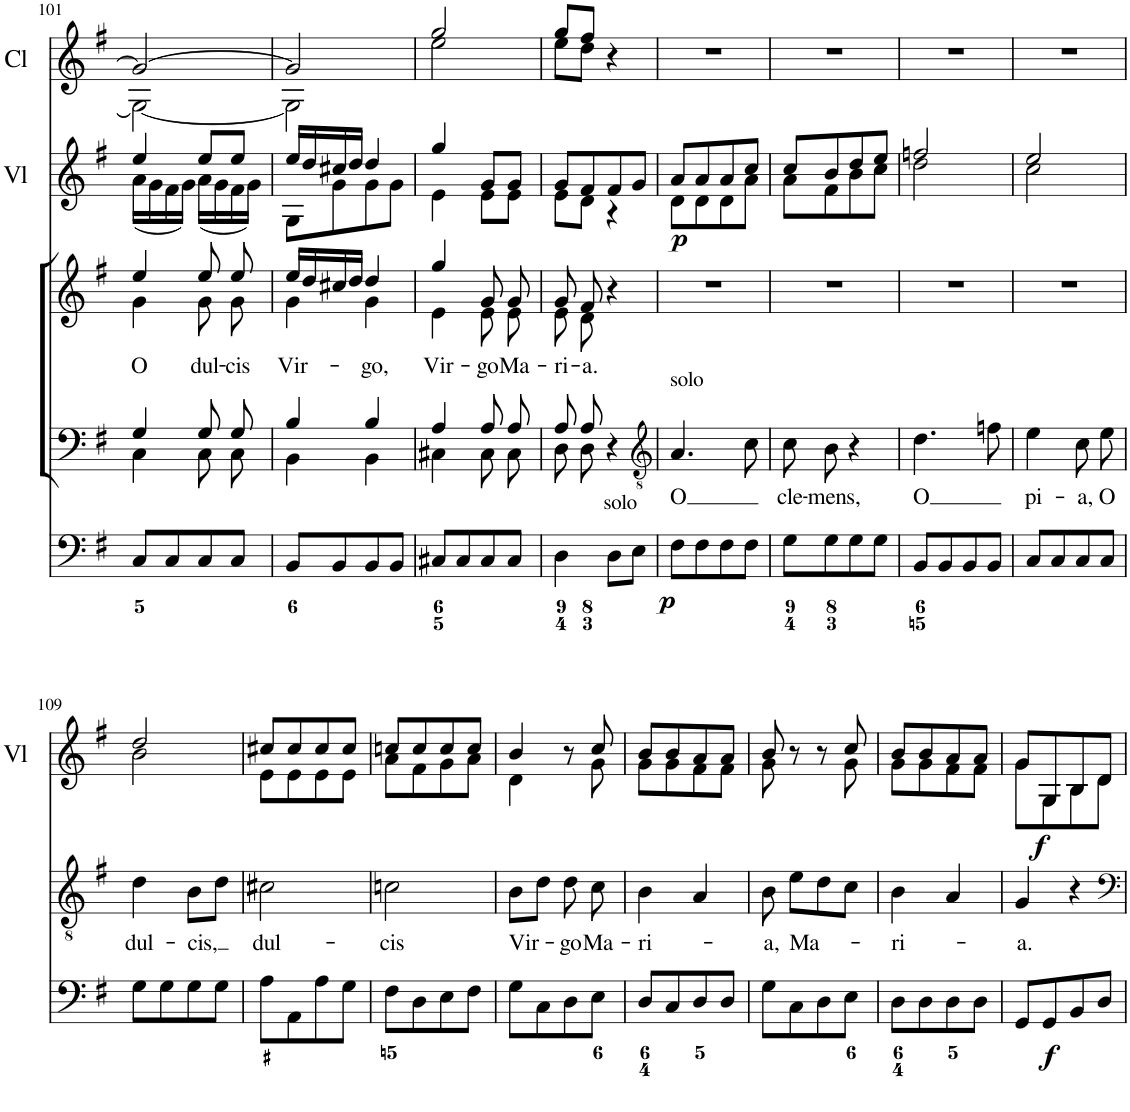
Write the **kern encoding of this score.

**kern	**kern	**dynam	**kern	**dynam	**kern	**text	**kern	**text	**kern	**dynam	**kern
*part7	*part6	*part6	*part5	*part5	*part4	*part4	*part3	*part3	*part2	*part2	*part1
*staff7	*staff6	*staff6	*staff5	*staff5	*staff4	*staff4	*staff3	*staff3	*staff2	*staff2	*staff1
*I"Violin 2	*I"Violin 1	*	*I"Organ	*	*I"Voice	*	*I"Voice	*	*I"2 Violini	*	*I"2 Clarini
*I'V2	*I'V1	*	*	*	*	*	*	*	*I'Vl	*	*I'Cl
!!LO:PB:g=z
*clefG2	*clefG2	*	*clefF4	*	*clefF4	*	*clefG2	*	*clefG2	*	*clefG2
*k[f#]	*k[f#]	*	*k[f#]	*	*k[f#]	*	*k[f#]	*	*k[f#]	*	*k[f#]
*M2/4	*M2/4	*	*M2/4	*	*M2/4	*	*M2/4	*	*M2/4	*	*M2/4
=101	=101	=101	=101	=101	=101	=101	=101	=101	=101	=101	=101
*	*	*	*	*	*^	*	*^	*	*	*	*
!	!	!	!	!	!	!	!	!	!	!LO:LY:b	!	!	!
*	*	*	*	*	*	*	*	*	*	*	*^	*	*^
(16a/LL	4ee	.	8C/L	.	4G/	4C\	.	4ee/	4g\	O	4ee/	(16a\LL	.	2g/_	2G\_
16g/J	.	.	.	.	.	.	.	.	.	.	.	16g\	.	.	.
16f#/L	.	.	8C/	.	.	.	.	.	.	.	.	16f#\	.	.	.
16g/JJ)	.	.	.	.	.	.	.	.	.	.	.	16g\JJ)	.	.	.
!	!	!	!	!	!	!	!	!	!	!LO:LY:b	!	!	!	!	!
(16a/LL	8ee\L	.	8C/	.	8G/	8C\	.	8ee/	8g\	dul-	8ee/L	(16a\LL	.	.	.
16g/J	.	.	.	.	.	.	.	.	.	.	.	16g\	.	.	.
!	!	!	!	!	!	!	!	!	!	!LO:LY:b	!	!	!	!	!
16f#/L	8ee\J	.	8C/J	.	8G/	8C\	.	8ee/	8g\	-cis	8ee/J	16f#\	.	.	.
16g/JJ)	.	.	.	.	.	.	.	.	.	.	.	16g\JJ)	.	.	.
=102	=102	=102	=102	=102	=102	=102	=102	=102	=102	=102	=102	=102	=102	=102	=102
!	!	!	!	!	!	!	!	!	!	!LO:LY:b	!	!	!	!	!
8G/L	16ee\LL	.	8BB/L	.	4B/	4BB\	.	16ee/LL	4g\	Vir-	16ee/LL	8G\L	.	2g/]	2G\]
.	16dd\J	.	.	.	.	.	.	16dd/	.	.	16dd/	.	.	.	.
8g/J	16cc#X\L	.	8BB/	.	.	.	.	16cc#X/	.	.	16cc#X/	8g\	.	.	.
.	16dd\JJ	.	.	.	.	.	.	16dd/JJ	.	.	16dd/JJ	.	.	.	.
!	!	!	!	!	!	!	!	!	!	!LO:LY:b	!	!	!	!	!
8g/L	4dd	.	8BB/	.	4B/	4BB\	.	4dd/	4g\	-go,	4dd/	8g\	.	.	.
8g/J	.	.	8BB/J	.	.	.	.	.	.	.	.	8g\J	.	.	.
=103	=103	=103	=103	=103	=103	=103	=103	=103	=103	=103	=103	=103	=103	=103	=103
!	!	!	!	!	!	!	!	!	!	!LO:LY:b	!	!	!	!	!
4e	4gg	.	8C#X/L	.	4A/	4C#X\	.	4gg/	4e\	Vir-	4gg/	4e\	.	2gg/	2ee\
.	.	.	8C#/	.	.	.	.	.	.	.	.	.	.	.	.
!	!	!	!	!	!	!	!	!	!	!LO:LY:b	!	!	!	!	!
8e/L	8g/L	.	8C#/	.	8A/	8C#\	.	8g/	8e\	-go	8g/L	8e\L	.	.	.
!	!	!	!	!	!	!	!	!	!	!LO:LY:b	!	!	!	!	!
8e/J	8g/J	.	8C#/J	.	8A/	8C#\	.	8g/	8e\	Ma-	8g/J	8e\J	.	.	.
=104	=104	=104	=104	=104	=104	=104	=104	=104	=104	=104	=104	=104	=104	=104	=104
!	!	!	!	!	!	!	!	!	!	!LO:LY:b	!	!	!	!	!
8e/L	8g/L	.	4D\	.	8A/	8D\	.	8g/	8e\	-ri-	8g/L	8e\L	.	8gg/L	8ee\L
!	!	!	!	!	!	!	!	!	!	!LO:LY:b	!	!	!	!	!
8d/J	8f#/J	.	.	.	8A/	8D\	.	8f#/	8d\	-a.	8f#/	8d\J	.	8ff#/J	8dd\J
!	!	!	!LO:TX:a:t=solo	!	!	!	!	!	!	!	!	!	!	!	!
4r	8f#/L	.	8D\L	.	4r	4ryy	.	4r	4ryy	.	8f#/	4r	.	4r	4ryy
.	8g/J	.	8E\J	.	.	.	.	.	.	.	8g/J	.	.	.	.
*	*	*	*	*	*v	*v	*	*	*	*	*	*	*	*v	*v
*	*	*	*	*	*	*	*v	*v	*	*	*	*	*
=105	=105	=105	=105	=105	=105	=105	=105	=105	=105	=105	=105	=105
*	*	*	*	*	*clefGv2	*	*	*	*	*	*	*
!	!	!	!	!	!LO:TX:a:t=solo	!	!	!	!	!	!	!
!	!	!LO:DY:b	!	!LO:DY:b	!	!LO:LY:b	!	!	!	!	!LO:DY:b	!
8d/L	8a/L	p	8F#\L	p	4.A/	O	2r	.	8a/L	8d\L	p	2r
8d/J	8a/J	.	8F#\	.	.	.	.	.	8a/	8d\	.	.
8d/L	8a\L	.	8F#\	.	.	.	.	.	8a/	8d\	.	.
8a/J	8cc\J	.	8F#\J	.	8c\	.	.	.	8cc/J	8a\J	.	.
=106	=106	=106	=106	=106	=106	=106	=106	=106	=106	=106	=106	=106
!	!	!	!	!	!	!LO:LY:b	!	!	!	!	!	!
8a/L	8cc\L	.	8G\L	.	8c\	cle-	2r	.	8cc/L	8a\L	.	2r
!	!	!	!	!	!	!LO:LY:b	!	!	!	!	!	!
8f#/J	8b\J	.	8G\	.	8B\	-mens,	.	.	8b/	8f#\	.	.
8b\L	8dd\L	.	8G\	.	4r	.	.	.	8dd/	8b\	.	.
8cc\J	8ee\J	.	8G\J	.	.	.	.	.	8ee/J	8cc\J	.	.
=107	=107	=107	=107	=107	=107	=107	=107	=107	=107	=107	=107	=107
!	!	!	!	!	!	!LO:LY:b	!	!	!	!	!	!
2dd	2ffn	.	8BB/L	.	4.d\	O	2r	.	2ffn/	2dd\	.	2r
.	.	.	8BB/	.	.	.	.	.	.	.	.	.
.	.	.	8BB/	.	.	.	.	.	.	.	.	.
.	.	.	8BB/J	.	8fn\	.	.	.	.	.	.	.
=108	=108	=108	=108	=108	=108	=108	=108	=108	=108	=108	=108	=108
!	!	!	!	!	!	!LO:LY:b	!	!	!	!	!	!
2cc	2ee	.	8C/L	.	4e\	pi-	2r	.	2ee/	2cc\	.	2r
.	.	.	8C/	.	.	.	.	.	.	.	.	.
!	!	!	!	!	!	!LO:LY:b	!	!	!	!	!	!
.	.	.	8C/	.	8c\	-a,	.	.	.	.	.	.
!	!	!	!	!	!	!LO:LY:b	!	!	!	!	!	!
.	.	.	8C/J	.	8e\	O	.	.	.	.	.	.
!!LO:LB:g=z
=109	=109	=109	=109	=109	=109	=109	=109	=109	=109	=109	=109	=109
!	!	!	!	!	!	!LO:LY:b	!	!	!	!	!	!
2b	2dd	.	8G\L	.	4d\	dul-	2r	.	2dd/	2b\	.	2r
.	.	.	8G\	.	.	.	.	.	.	.	.	.
!	!	!	!	!	!	!LO:LY:b	!	!	!	!	!	!
.	.	.	8G\	.	8B\L	-cis,	.	.	.	.	.	.
.	.	.	8G\J	.	8d\J	.	.	.	.	.	.	.
=110	=110	=110	=110	=110	=110	=110	=110	=110	=110	=110	=110	=110
!	!	!	!	!	!	!LO:LY:b	!	!	!	!	!	!
8e/L	8cc#X\L	.	8A\L	.	2c#X\	dul-	2r	.	8cc#X/L	8e\L	.	2r
8e/J	8cc#\J	.	8AA\	.	.	.	.	.	8cc#/	8e\	.	.
8e/L	8cc#\L	.	8A\	.	.	.	.	.	8cc#/	8e\	.	.
8e/J	8cc#\J	.	8G\J	.	.	.	.	.	8cc#/J	8e\J	.	.
=111	=111	=111	=111	=111	=111	=111	=111	=111	=111	=111	=111	=111
!	!	!	!	!	!	!LO:LY:b	!	!	!	!	!	!
8a/L	8ccn\L	.	8F#\L	.	2cn\	-cis	2r	.	8ccn/L	8a\L	.	2r
8f#/J	8cc\J	.	8D\	.	.	.	.	.	8cc/	8f#\	.	.
8g/L	8cc\L	.	8E\	.	.	.	.	.	8cc/	8g\	.	.
8a/J	8cc\J	.	8F#\J	.	.	.	.	.	8cc/J	8a\J	.	.
=112	=112	=112	=112	=112	=112	=112	=112	=112	=112	=112	=112	=112
!	!	!	!	!	!	!LO:LY:b	!	!	!	!	!	!
4d	4b	.	8G\L	.	8B\L	Vir-	2r	.	4b/	4d\	.	2r
.	.	.	8C\	.	8d\J	.	.	.	.	.	.	.
!	!	!	!	!	!	!LO:LY:b	!	!	!	!	!	!
8r	8r	.	8D\	.	8d\	-go	.	.	8r	8ryy	.	.
!	!	!	!	!	!	!LO:LY:b	!	!	!	!	!	!
8g	8cc	.	8E\J	.	8c\	Ma-	.	.	8cc/	8g\	.	.
=113	=113	=113	=113	=113	=113	=113	=113	=113	=113	=113	=113	=113
!	!	!	!	!	!	!LO:LY:b	!	!	!	!	!	!
8g/L	8b\L	.	8D/L	.	4B\	-ri-	2r	.	8b/L	8g\L	.	2r
8g/J	8b\J	.	8C/	.	.	.	.	.	8b/	8g\	.	.
8f#/L	8a/L	.	8D/	.	4A/	.	.	.	8a/	8f#\	.	.
8f#/J	8a/J	.	8D/J	.	.	.	.	.	8a/J	8f#\J	.	.
=114	=114	=114	=114	=114	=114	=114	=114	=114	=114	=114	=114	=114
!	!	!	!	!	!	!LO:LY:b	!	!	!	!	!	!
8g	8b	.	8G\L	.	8B\	-a,	2r	.	8b/	8g\	.	2r
!	!	!	!	!	!	!LO:LY:b	!	!	!	!	!	!
8r	8r	.	8C\	.	8e\L	Ma-	.	.	8r	4ryy	.	.
8r	8r	.	8D\	.	8d\	.	.	.	8r	.	.	.
8g	8cc	.	8E\J	.	8c\J	.	.	.	8cc/	8g\	.	.
=115	=115	=115	=115	=115	=115	=115	=115	=115	=115	=115	=115	=115
!	!	!	!	!	!	!LO:LY:b	!	!	!	!	!	!
8g/L	8b\L	.	8D\L	.	4B\	-ri-	2r	.	8b/L	8g\L	.	2r
8g/J	8b\J	.	8D\	.	.	.	.	.	8b/	8g\	.	.
8f#/L	8a/L	.	8D\	.	4A/	.	.	.	8a/	8f#\	.	.
8f#/J	8a/J	.	8D\J	.	.	.	.	.	8a/J	8f#\J	.	.
=116	=116	=116	=116	=116	=116	=116	=116	=116	=116	=116	=116	=116
!	!	!	!	!	!	!LO:LY:b	!	!	!	!	!	!
8g/L	8g/L	.	8GG/L	.	4G/	-a.	2r	.	8g/L	8g\L	.	2r
!	!	!LO:DY:b	!	!LO:DY:b	!	!	!	!	!	!	!LO:DY:b	!
8G/J	8G/J	f	8GG/	f	.	.	.	.	8G/	8G\	f	.
8B/L	8B/L	.	8BB/	.	4r	.	.	.	8B/	8B\	.	.
8d/J	8d/J	.	8D/J	.	.	.	.	.	8d/J	8d\J	.	.
*	*	*	*	*	*	*	*	*	*v	*v	*	*
=	=	=	=	=	=	=	=	=	=	=	=
*-	*-	*-	*-	*-	*-	*-	*-	*-	*-	*-	*-
